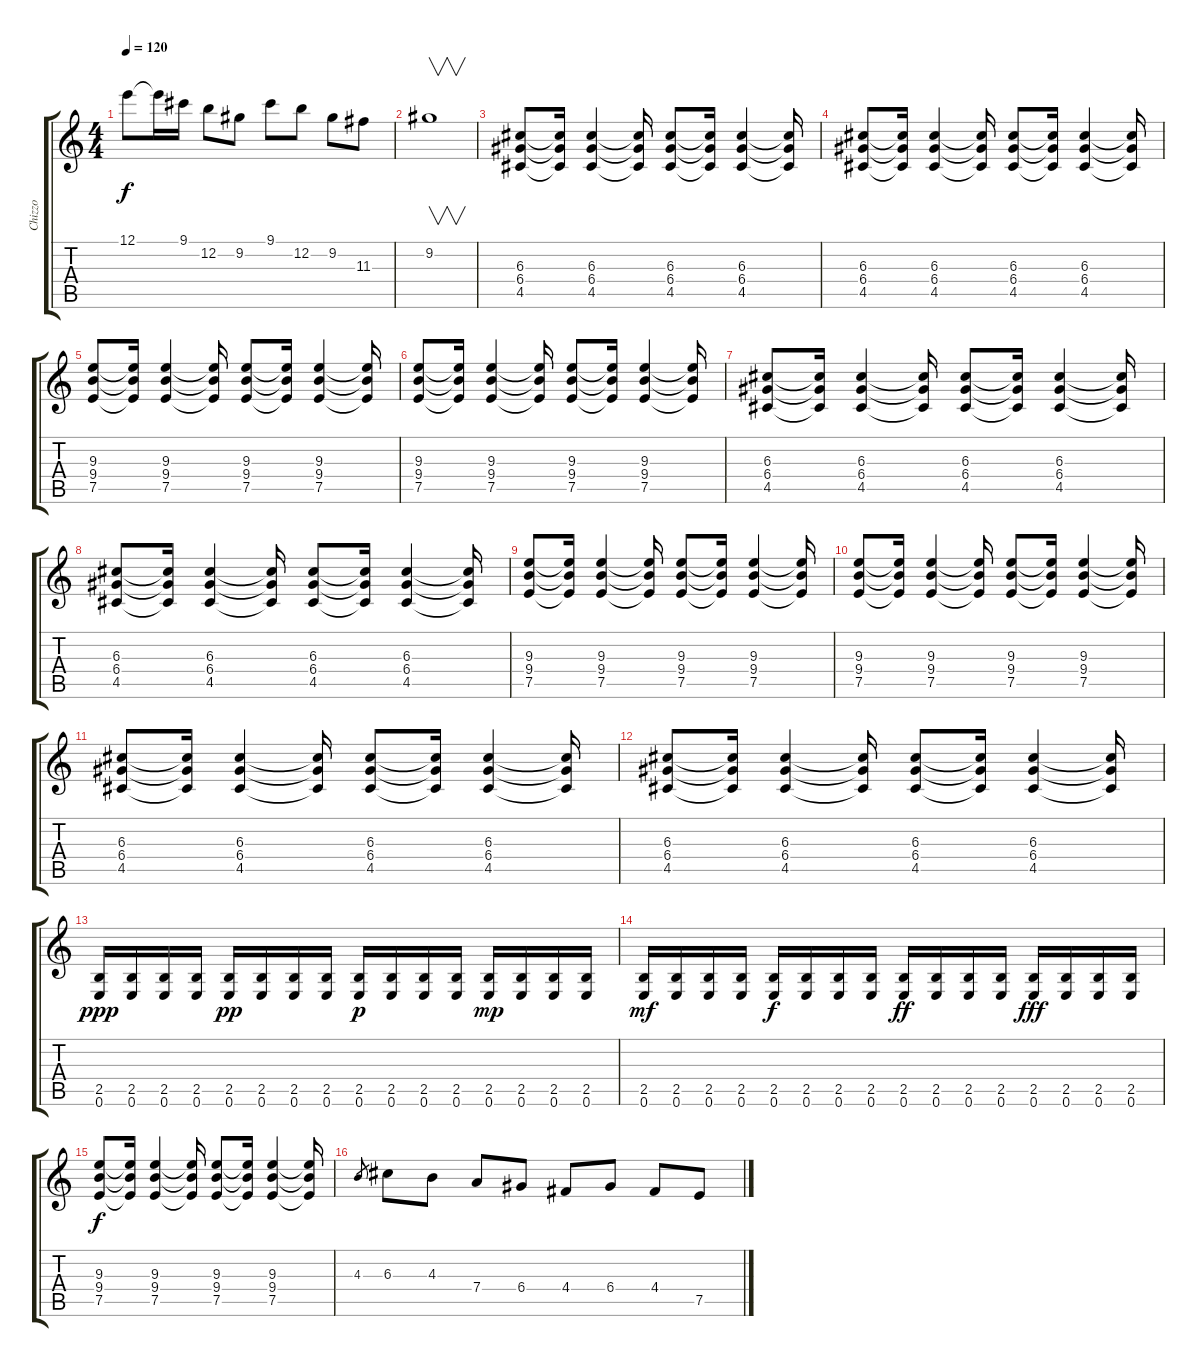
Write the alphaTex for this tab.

\track ("Chizzo" "Chizzo") {instrument distortionguitar}
\staff {score tabs}
\tuning (E4 B3 G3 D3 A2 E2) {hide}
\ts (4 4)
\tempo 120
\clef g2
\ks c
12.1.8{dy f} 12.1{t}.16 9.1.16 12.2.8 9.2.8 9.1.8 12.2.8 9.2.8 11.3.8 |
9.2.1{v} |
(6.3 6.4 4.5).8 (6.3{t} 6.4{t} 4.5{t}).16 (6.3 6.4 4.5).4 (6.3{t} 6.4{t} 4.5{t}).16 (6.3 6.4 4.5).8 (6.3{t} 6.4{t} 4.5{t}).16 (6.3 6.4 4.5).4 (6.3{t} 6.4{t} 4.5{t}).16 |
(6.3 6.4 4.5).8 (6.3{t} 6.4{t} 4.5{t}).16 (6.3 6.4 4.5).4 (6.3{t} 6.4{t} 4.5{t}).16 (6.3 6.4 4.5).8 (6.3{t} 6.4{t} 4.5{t}).16 (6.3 6.4 4.5).4 (6.3{t} 6.4{t} 4.5{t}).16 |
(9.3 9.4 7.5).8 (9.3{t} 9.4{t} 7.5{t}).16 (9.3 9.4 7.5).4 (9.3{t} 9.4{t} 7.5{t}).16 (9.3 9.4 7.5).8 (9.3{t} 9.4{t} 7.5{t}).16 (9.3 9.4 7.5).4 (9.3{t} 9.4{t} 7.5{t}).16 |
(9.3 9.4 7.5).8 (9.3{t} 9.4{t} 7.5{t}).16 (9.3 9.4 7.5).4 (9.3{t} 9.4{t} 7.5{t}).16 (9.3 9.4 7.5).8 (9.3{t} 9.4{t} 7.5{t}).16 (9.3 9.4 7.5).4 (9.3{t} 9.4{t} 7.5{t}).16 |
(6.3 6.4 4.5).8 (6.3{t} 6.4{t} 4.5{t}).16 (6.3 6.4 4.5).4 (6.3{t} 6.4{t} 4.5{t}).16 (6.3 6.4 4.5).8 (6.3{t} 6.4{t} 4.5{t}).16 (6.3 6.4 4.5).4 (6.3{t} 6.4{t} 4.5{t}).16 |
(6.3 6.4 4.5).8 (6.3{t} 6.4{t} 4.5{t}).16 (6.3 6.4 4.5).4 (6.3{t} 6.4{t} 4.5{t}).16 (6.3 6.4 4.5).8 (6.3{t} 6.4{t} 4.5{t}).16 (6.3 6.4 4.5).4 (6.3{t} 6.4{t} 4.5{t}).16 |
(9.3 9.4 7.5).8 (9.3{t} 9.4{t} 7.5{t}).16 (9.3 9.4 7.5).4 (9.3{t} 9.4{t} 7.5{t}).16 (9.3 9.4 7.5).8 (9.3{t} 9.4{t} 7.5{t}).16 (9.3 9.4 7.5).4 (9.3{t} 9.4{t} 7.5{t}).16 |
(9.3 9.4 7.5).8 (9.3{t} 9.4{t} 7.5{t}).16 (9.3 9.4 7.5).4 (9.3{t} 9.4{t} 7.5{t}).16 (9.3 9.4 7.5).8 (9.3{t} 9.4{t} 7.5{t}).16 (9.3 9.4 7.5).4 (9.3{t} 9.4{t} 7.5{t}).16 |
(6.3 6.4 4.5).8 (6.3{t} 6.4{t} 4.5{t}).16 (6.3 6.4 4.5).4 (6.3{t} 6.4{t} 4.5{t}).16 (6.3 6.4 4.5).8 (6.3{t} 6.4{t} 4.5{t}).16 (6.3 6.4 4.5).4 (6.3{t} 6.4{t} 4.5{t}).16 |
(6.3 6.4 4.5).8 (6.3{t} 6.4{t} 4.5{t}).16 (6.3 6.4 4.5).4 (6.3{t} 6.4{t} 4.5{t}).16 (6.3 6.4 4.5).8 (6.3{t} 6.4{t} 4.5{t}).16 (6.3 6.4 4.5).4 (6.3{t} 6.4{t} 4.5{t}).16 |
(2.5 0.6).16{dy ppp} (2.5 0.6).16 (2.5 0.6).16 (2.5 0.6).16 (2.5 0.6).16{dy pp} (2.5 0.6).16 (2.5 0.6).16 (2.5 0.6).16 (2.5 0.6).16{dy p} (2.5 0.6).16 (2.5 0.6).16 (2.5 0.6).16 (2.5 0.6).16{dy mp} (2.5 0.6).16 (2.5 0.6).16 (2.5 0.6).16 |
(2.5 0.6).16{dy mf} (2.5 0.6).16 (2.5 0.6).16 (2.5 0.6).16 (2.5 0.6).16{dy f} (2.5 0.6).16 (2.5 0.6).16 (2.5 0.6).16 (2.5 0.6).16{dy ff} (2.5 0.6).16 (2.5 0.6).16 (2.5 0.6).16 (2.5 0.6).16{dy fff} (2.5 0.6).16 (2.5 0.6).16 (2.5 0.6).16 |
(9.3 9.4 7.5).8{dy f} (9.3{t} 9.4{t} 7.5{t}).16 (9.3 9.4 7.5).4 (9.3{t} 9.4{t} 7.5{t}).16 (9.3 9.4 7.5).8 (9.3{t} 9.4{t} 7.5{t}).16 (9.3 9.4 7.5).4 (9.3{t} 9.4{t} 7.5{t}).16 |
4.3.8{gr} 6.3.8 4.3.8 7.4.8 6.4.8 4.4.8 6.4.8 4.4.8 7.5.8
